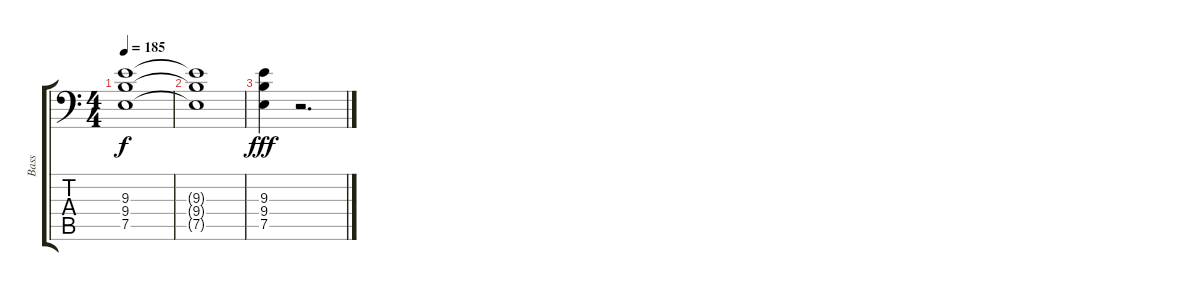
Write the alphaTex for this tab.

\track ("Bass" "Bass") {instrument electricbassfinger}
\staff {score tabs}
\tuning (E3 B2 G2 D2 A1 E1) {hide}
\ts (4 4)
\tempo 185
\clef f4
\ks c
(9.3{t} 9.4{t} 7.5{t}).1{dy f} |
(9.3{t} 9.4{t} 7.5{t}).1 |
(9.3 9.4 7.5).4{dy fff} r.2{d}
